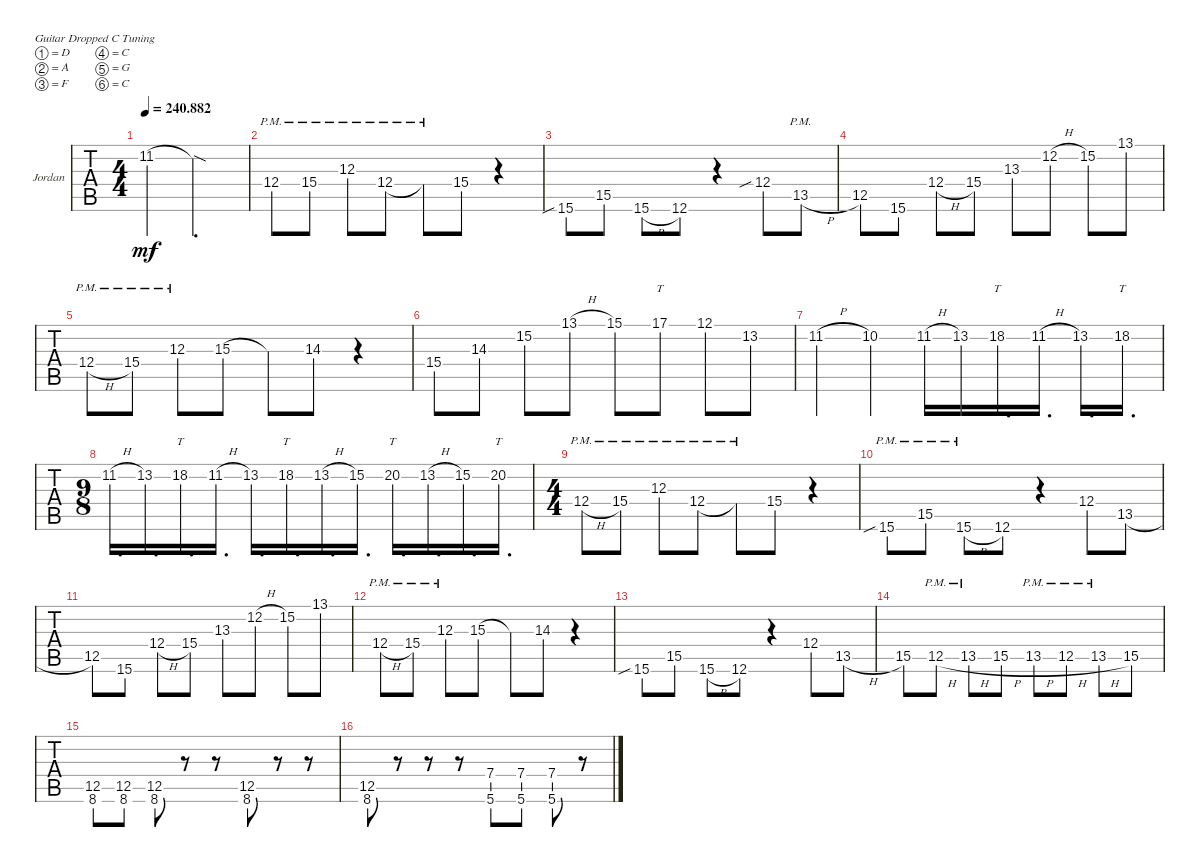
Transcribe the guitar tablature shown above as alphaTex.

\bracketExtendMode groupsimilarinstruments
\firstSystemTrackNameOrientation horizontal
\otherSystemsTrackNameOrientation horizontal
\track ("Jid-Lee" "Jordan") {instrument overdrivenguitar}
\staff {tabs}
\tuning (D4 A3 F3 C3 G2 C2)
\ts (4 4)
\tempo
240.882
\accidentals auto
\clef g2
\ottava regular
\simile none
\ks c
11.2.4{dy mf} 11.2{sod t}.2{d} |
12.4{pm}.8 15.4{pm}.8 12.3{pm}.8 12.4{pm}.8 12.4{pm t}.8 15.4.8 r.4 |
15.6{sib}.8 15.5.8 15.6{h}.8 12.6.8 r.4 12.4{sib}.8 13.5{h pm}.8 |
12.5.8 15.6.8 12.4{h}.8 15.4.8 13.3.8 12.2{h}.8 15.2.8 13.1.8 |
12.4{h pm}.8 15.4{pm}.8 12.3{pm}.8 15.3.8 15.3{t}.8 14.3.8 r.4 |
15.4.8 14.3.8 15.2.8 13.1{h}.8 15.1.8 17.1.8{tt} 12.1.8 13.2.8 |
11.2{h}.4 10.2.4 11.2{h}.16 13.2.16 18.2.16{tt d} 11.2{h}.16{d} 13.2.16{d} 18.2.16{tt d} |
\ts (9 8)
11.2{h}.16{d} 13.2.16{d} 18.2.16{tt d} 11.2{h}.16{d} 13.2.16{d} 18.2.16{tt d} 13.2{h}.16{d} 15.2.16{d} 20.2.16{tt d} 13.2{h}.16{d} 15.2.16{d} 20.2.16{tt d} |
\ts (4 4)
12.4{h pm}.8 15.4{pm}.8 12.3{pm}.8 12.4{pm}.8 12.4{pm t}.8 15.4.8 r.4 |
15.6{sib pm}.8 15.5{pm}.8 15.6{h pm}.8 12.6.8 r.4 12.4.8 13.5{h}.8 |
12.5.8 15.6.8 12.4{h}.8 15.4.8 13.3.8 12.2{h}.8 15.2.8 13.1.8 |
12.4{h pm}.8 15.4{pm}.8 12.3{pm}.8 15.3.8 15.3{t}.8 14.3.8 r.4 |
15.6{sib}.8 15.5.8 15.6{h}.8 12.6.8 r.4 12.4.8 13.5{h}.8 |
15.5.8 12.5{h pm}.8 13.5{h pm}.8 15.5{h}.8 13.5{h pm}.8 12.5{h pm}.8 13.5{h pm}.8 15.5.8 |
(12.5 8.6).8 (12.5 8.6).8 (12.5 8.6).8 r.8 r.8 (12.5 8.6).8 r.8 r.8 |
(12.5 8.6).8 r.8 r.8 r.8 (5.6 7.4).8 (5.6 7.4).8 (5.6 7.4).8 r.8
